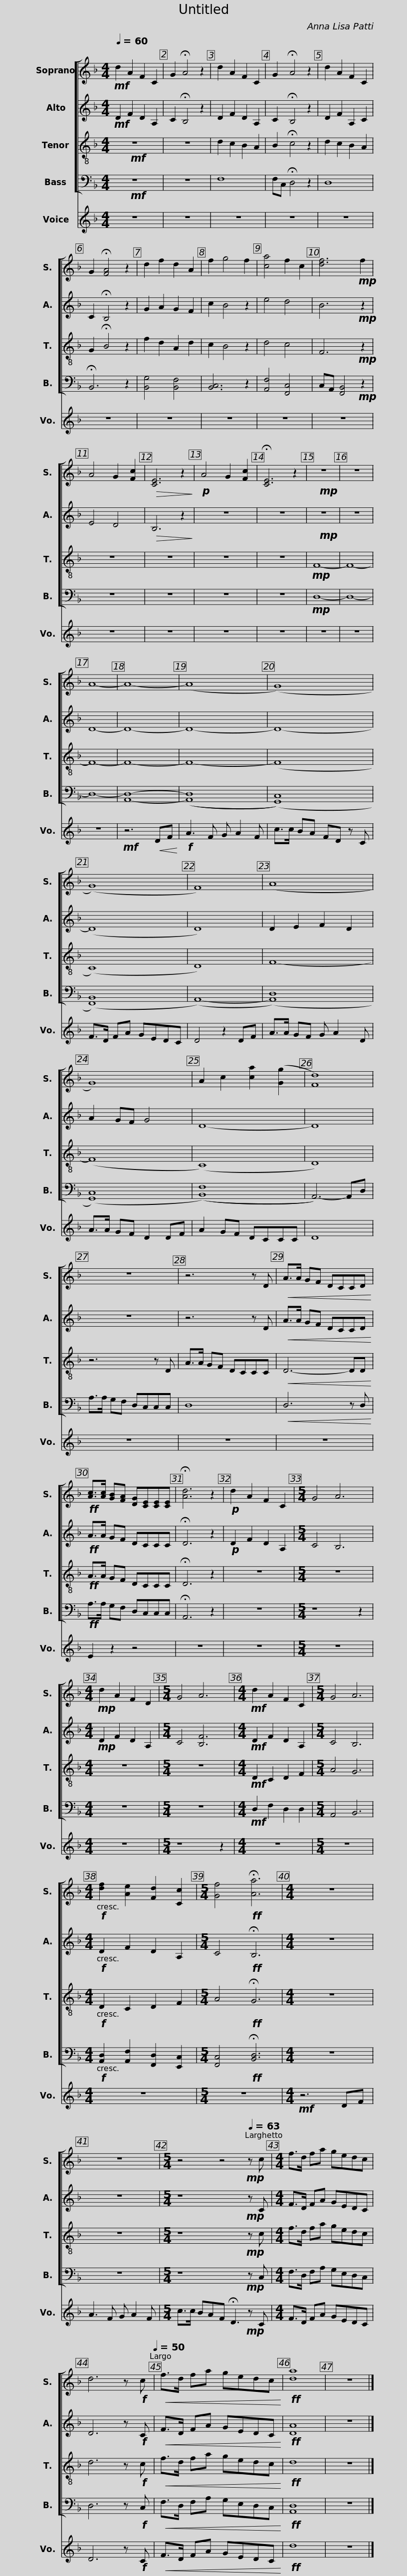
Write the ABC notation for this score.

X:1
%%score [ 1 2 3 4 ] 5
L:1/8
Q:1/4=60
M:4/4
I:linebreak $
K:F
V:1 treble
V:2 treble
V:3 treble-8
V:4 bass
V:5 treble
V:1
!mf! d2 A2 F2 C2 | G2 !fermata!A4 z2 | d2 A2 F2 C2 | G2 !fermata!A4 z2 | d2 A2 F2 C2 | %5
 G2 !fermata![FA]4 z2 | d2 f2 d2 A2 | f2 g4 f2 | [ca]4 f2 c2 |$ [df]6!mp! f2 | %10
 A4 G2 [Fc]2 |!>(! [CE]6 z2!>)! |!p! A4 G2 [Fc]2 | !fermata![CE]6 z2 |!mp! z8 | %15
 z8 | A8- | A8- | (A8 |$ (G8) | %20
 (G8) | F8) | (A8 | G8) |$ A2 c2 [ca]2 ([Gg]2 | %25
 [Fd]8) | z8 | z6 z D |!<(! A>A GF DCCD!<)! |$!ff! [Ac]>[Ac] [GB][FA] [DG][CE][CE][CE] | %30
 !fermata![Ad]6 z2 |!p! d2 A2 F2 C2 |[M:5/4] G4 A6 |[M:4/4]!mp! d2 A2 F2 D2 |[M:5/4] G4 A6 | %35
[M:4/4]!mf! d2 A2 F2 C2 |$[M:5/4] G4 A6 |[M:4/4]!f! [df]2 [Ae]2 [Fd]2 [Cc]2 |[M:5/4] [Gf]4!ff! !fermata![Aa]6 |[M:4/4] z8 | %40
 z8 |[M:5/4] z4 z4!mp![Q:1/4=63] z c |$[M:4/4] f>d fa gedc | d6 z!f! c[Q:1/4=50] |!<(! f>d fa gedc!<)! | %45
!ff! [da]8 | z8 |] %47
V:2
!mf! D2 F2 D2 A,2 | C2 !fermata!B,4 z2 | D2 F2 D2 A,2 | C2 !fermata!B,4 z2 | D2 F2 A,2 C2 | %5
 C2 !fermata!B,4 z2 | G2 A2 G2 F2 | c2 B4 z2 | e4 d4 |$ B6!mp! z2 | %10
 E4 D4 |!>(! B,6 z2!>)! | z8 | z8 |!mp! z8 | %15
 z8 | D8- | D8- | D8- |$ D8- | %20
 (D8 | D8) | D2 E2 F2 D2 | A2 GF G4 |$ D8- | %25
 D8 | z8 | z6 z D |!<(! A>A GF DCCD!<)! |$!ff! A>A GF DCCC | %30
 !fermata!D6 z2 |!p! D2 F2 D2 A,2 |[M:5/4] C4 B,6 |[M:4/4]!mp! D2 F2 D2 A,2 |[M:5/4] C4 [B,F]6 | %35
[M:4/4]!mf! D2 F2 D2 A,2 |$[M:5/4] C4 B,6 |[M:4/4]!f! D2 F2 D2 A,2 |[M:5/4] C4!ff! !fermata!B,6 |[M:4/4] z8 | %40
 z8 |[M:5/4] z8!mp! z C |$[M:4/4] F>D FA GEDC | D6 z!f! C |!<(! F>D FA GEDC!<)! | %45
!ff! [DA]8 | z8 |] %47
V:3
!mf! z8 | z8 | d2 c2 B2 A2 | B2 !fermata!c4 z2 | d2 c2 B2 A2 | %5
 G2 !fermata!B4 z2 | f2 d2 A2 d2 | c2 B4 z2 | d4 c4 |$ F6!mp! z2 | %10
 z8 | z8 | z8 | z8 |!mp! F8- | %15
 F8- | F8- | F8- | F8- |$ (F8 | %20
 (C8) | D8) | F8- | (F8 |$ (C8) | %25
 D8) | z6 z D | A>A GF DCCC |!<(! D6- DD!<)! |$!ff! A>A GF DCCC | %30
 !fermata!D6 z2 | z8 |[M:5/4] z10 |[M:4/4] z8 |[M:5/4] z10 | %35
[M:4/4]!mf! D2 C2 D2 F2 |$[M:5/4] A4 G6 |[M:4/4]!f! D2 C2 D2 F2 |[M:5/4] A4!ff! !fermata!G6 |[M:4/4] z8 | %40
 z8 |[M:5/4] z8!mp! z c |$[M:4/4] f>d fa gedc | d6 z!f! c |!<(! f>d fa gedc!<)! | %45
!ff! d8 | z8 |] %47
V:4
!mf! z8 | z8 | F,8 | F,C, !fermata!D,4 z2 | D,8 | %5
 !fermata!B,,6 z2 | [B,,G,]4 [B,,F,]4 | [B,,C,]6 z2 | [A,,F,]4 [F,,C,]4 |$ C,A,, [F,,B,,]4!mp! z2 | %10
 z8 | z8 | z8 | z8 |!mp! D,8- | %15
 D,8- | D,8- | [A,,D,]8- | (([A,,D,]8 |$ ([G,,C,]8)) | %20
 ([F,,B,,]8) | (A,,8-) | ([A,,D,]8) | ([G,,C,]8) |$ (([B,,F,]8) | %25
 A,,6-)) A,,D, | A,>A, G,F, D,C,C,C, | D,8 |!<(! D,6 z D,!<)! |$!ff! A,>A, G,F, D,C,C,C, | %30
 !fermata!A,,6 z2 | z8 |[M:5/4] z8 z2 |[M:4/4] z8 |[M:5/4] z10 | %35
[M:4/4]!mf! D,2 F,2 D,2 D,2 |$[M:5/4] A,,4 B,,6 |[M:4/4]!f! [A,,D,]2 [A,,F,]2 [F,,D,]2 [E,,C,]2 |[M:5/4] [F,,C,]4!ff! !fermata![B,,D,]6 |[M:4/4] z8 | %40
 z8 |[M:5/4] z8!mp! z C, |$[M:4/4] F,>D, F,A, G,E,D,C, | D,6 z!f! C, |!<(! F,>D, F,A, G,E,D,C,!<)! | %45
!ff! [A,,D,]8 | z8 |] %47
V:5
 z8 | z8 | z8 | z8 | z8 | %5
 z8 | z8 | z8 | z8 |$ z8 | %10
 z8 | z8 | z8 | z8 | z8 | %15
 z8 | z8 |!mf! z6!<(! DF!<)! |!f! A3 F G A2 F |$ c>c BA FD z C | %20
 F>D FA GEDC | D4 z2 DF | A>A GF G A2 D | A>A GF D2 DF |$ A2 GF DCCC | %25
 D8 | z8 | z8 | z8 |$ E2 z2 z4 | %30
 z8 | z8 |[M:5/4] z10 |[M:4/4] z8 |[M:5/4] z8 z2 | %35
[M:4/4] z8 |$[M:5/4] z10 |[M:4/4] z8 |[M:5/4] z10 |[M:4/4]!mf! z6 DF | %40
[K:F] A3 F G A2 F |[M:5/4] c>c BAF !fermata!D3!mp! z C |$[M:4/4] F>D FA GEDC | D6 z!f! C |!<(! F>D FA GEDC!<)! | %45
!ff! d8 | z8 |] %47
